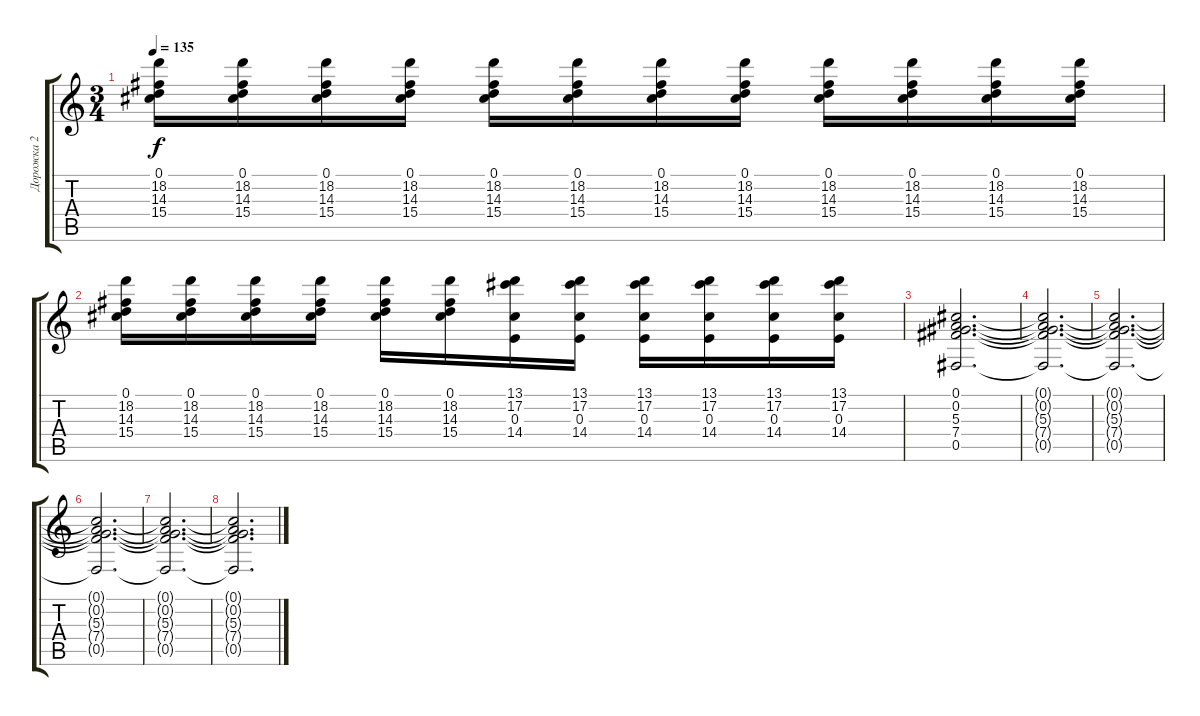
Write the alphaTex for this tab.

\track ("Дорожка 2" "Дорожка 2") {instrument distortionguitar}
\staff {score tabs}
\tuning (Db4 Ab3 E3 B2 Gb2 Db2) {hide}
\ts (3 4)
\tempo 135
\clef g2
\ks c
(0.1 18.2 14.3 15.4).16{dy f} (0.1 18.2 14.3 15.4).16 (0.1 18.2 14.3 15.4).16 (0.1 18.2 14.3 15.4).16 (0.1 18.2 14.3 15.4).16 (0.1 18.2 14.3 15.4).16 (0.1 18.2 14.3 15.4).16 (0.1 18.2 14.3 15.4).16 (0.1 18.2 14.3 15.4).16 (0.1 18.2 14.3 15.4).16 (0.1 18.2 14.3 15.4).16 (0.1 18.2 14.3 15.4).16 |
(0.1 18.2 14.3 15.4).16 (0.1 18.2 14.3 15.4).16 (0.1 18.2 14.3 15.4).16 (0.1 18.2 14.3 15.4).16 (0.1 18.2 14.3 15.4).16 (0.1 18.2 14.3 15.4).16 (13.1 17.2 0.3 14.4).16 (13.1 17.2 0.3 14.4).16 (13.1 17.2 0.3 14.4).16 (13.1 17.2 0.3 14.4).16 (13.1 17.2 0.3 14.4).16 (13.1 17.2 0.3 14.4).16 |
(0.1 0.2 5.3 7.4 0.5).2{d} |
(0.1{t} 0.2{t} 5.3{t} 7.4{t} 0.5{t}).2{d} |
(0.1{t} 0.2{t} 5.3{t} 7.4{t} 0.5{t}).2{d} |
(0.1{t} 0.2{t} 5.3{t} 7.4{t} 0.5{t}).2{d} |
(0.1{t} 0.2{t} 5.3{t} 7.4{t} 0.5{t}).2{d} |
(0.1{t} 0.2{t} 5.3{t} 7.4{t} 0.5{t}).2{d}
